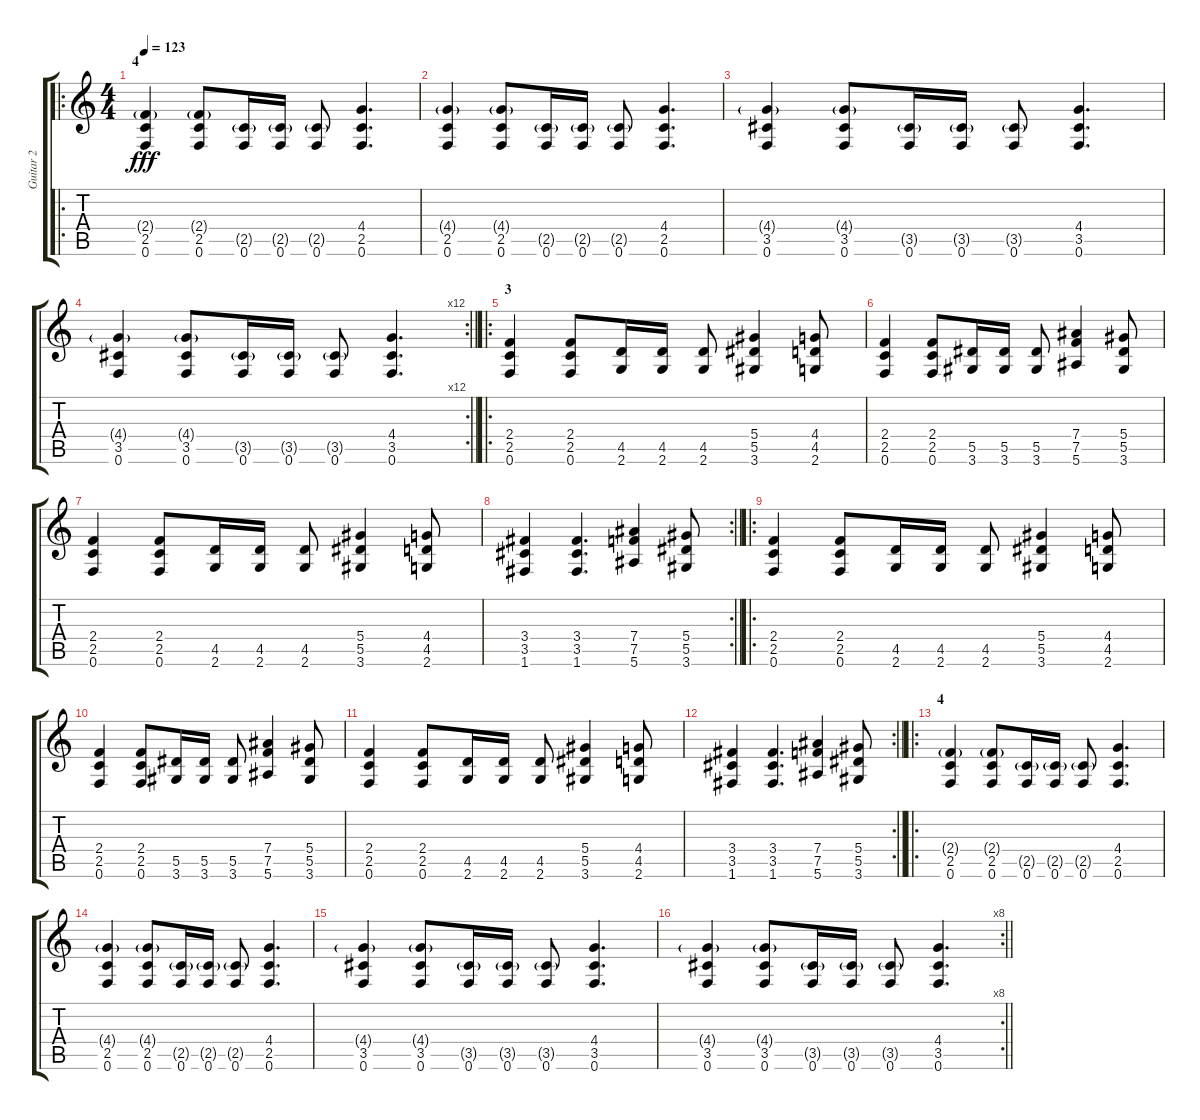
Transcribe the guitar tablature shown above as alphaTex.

\track ("Guitar 2" "Guitar 2") {instrument overdrivenguitar}
\staff {score tabs}
\tuning (F4 C4 Ab3 Eb3 Bb2 F2) {hide}
\ro
\ts (4 4)
\section ("" "4")
\tempo 123
\clef g2
\ks c
(2.4{g} 2.5 0.6).4{dy fff} (2.4{g} 2.5 0.6).8 (2.5{g} 0.6).16 (2.5{g} 0.6).16 (2.5{g} 0.6).8 (4.4 2.5 0.6).4{d} |
(4.4{g} 2.5 0.6).4 (4.4{g} 2.5 0.6).8 (2.5{g} 0.6).16 (2.5{g} 0.6).16 (2.5{g} 0.6).8 (4.4 2.5 0.6).4{d} |
(4.4{g} 3.5 0.6).4 (4.4{g} 3.5 0.6).8 (3.5{g} 0.6).16 (3.5{g} 0.6).16 (3.5{g} 0.6).8 (4.4 3.5 0.6).4{d} |
\rc 12
\barLineRight lightlight
(4.4{g} 3.5 0.6).4 (4.4{g} 3.5 0.6).8 (3.5{g} 0.6).16 (3.5{g} 0.6).16 (3.5{g} 0.6).8 (4.4 3.5 0.6).4{d} |
\ro
\section ("" "3")
(2.4 2.5 0.6).4 (2.4 2.5 0.6).8 (4.5 2.6).16 (4.5 2.6).16 (4.5 2.6).8 (5.4 5.5 3.6).4 (4.4 4.5 2.6).8 |
(2.4 2.5 0.6).4 (2.4 2.5 0.6).8 (5.5 3.6).16 (5.5 3.6).16 (5.5 3.6).8 (7.4 7.5 5.6).4 (5.4 5.5 3.6).8 |
(2.4 2.5 0.6).4 (2.4 2.5 0.6).8 (4.5 2.6).16 (4.5 2.6).16 (4.5 2.6).8 (5.4 5.5 3.6).4 (4.4 4.5 2.6).8 |
\rc 2
\barLineRight lightlight
(3.4 3.5 1.6).4 (3.4 3.5 1.6).4{d} (7.4 7.5 5.6).4 (5.4 5.5 3.6).8 |
\ro
\section ("" "")
(2.4 2.5 0.6).4 (2.4 2.5 0.6).8 (4.5 2.6).16 (4.5 2.6).16 (4.5 2.6).8 (5.4 5.5 3.6).4 (4.4 4.5 2.6).8 |
(2.4 2.5 0.6).4 (2.4 2.5 0.6).8 (5.5 3.6).16 (5.5 3.6).16 (5.5 3.6).8 (7.4 7.5 5.6).4 (5.4 5.5 3.6).8 |
(2.4 2.5 0.6).4 (2.4 2.5 0.6).8 (4.5 2.6).16 (4.5 2.6).16 (4.5 2.6).8 (5.4 5.5 3.6).4 (4.4 4.5 2.6).8 |
\rc 2
\barLineRight lightlight
(3.4 3.5 1.6).4 (3.4 3.5 1.6).4{d} (7.4 7.5 5.6).4 (5.4 5.5 3.6).8 |
\ro
\section ("" "4")
(2.4{g} 2.5 0.6).4 (2.4{g} 2.5 0.6).8 (2.5{g} 0.6).16 (2.5{g} 0.6).16 (2.5{g} 0.6).8 (4.4 2.5 0.6).4{d} |
(4.4{g} 2.5 0.6).4 (4.4{g} 2.5 0.6).8 (2.5{g} 0.6).16 (2.5{g} 0.6).16 (2.5{g} 0.6).8 (4.4 2.5 0.6).4{d} |
(4.4{g} 3.5 0.6).4 (4.4{g} 3.5 0.6).8 (3.5{g} 0.6).16 (3.5{g} 0.6).16 (3.5{g} 0.6).8 (4.4 3.5 0.6).4{d} |
\rc 8
\barLineRight lightlight
(4.4{g} 3.5 0.6).4 (4.4{g} 3.5 0.6).8 (3.5{g} 0.6).16 (3.5{g} 0.6).16 (3.5{g} 0.6).8 (4.4 3.5 0.6).4{d}
